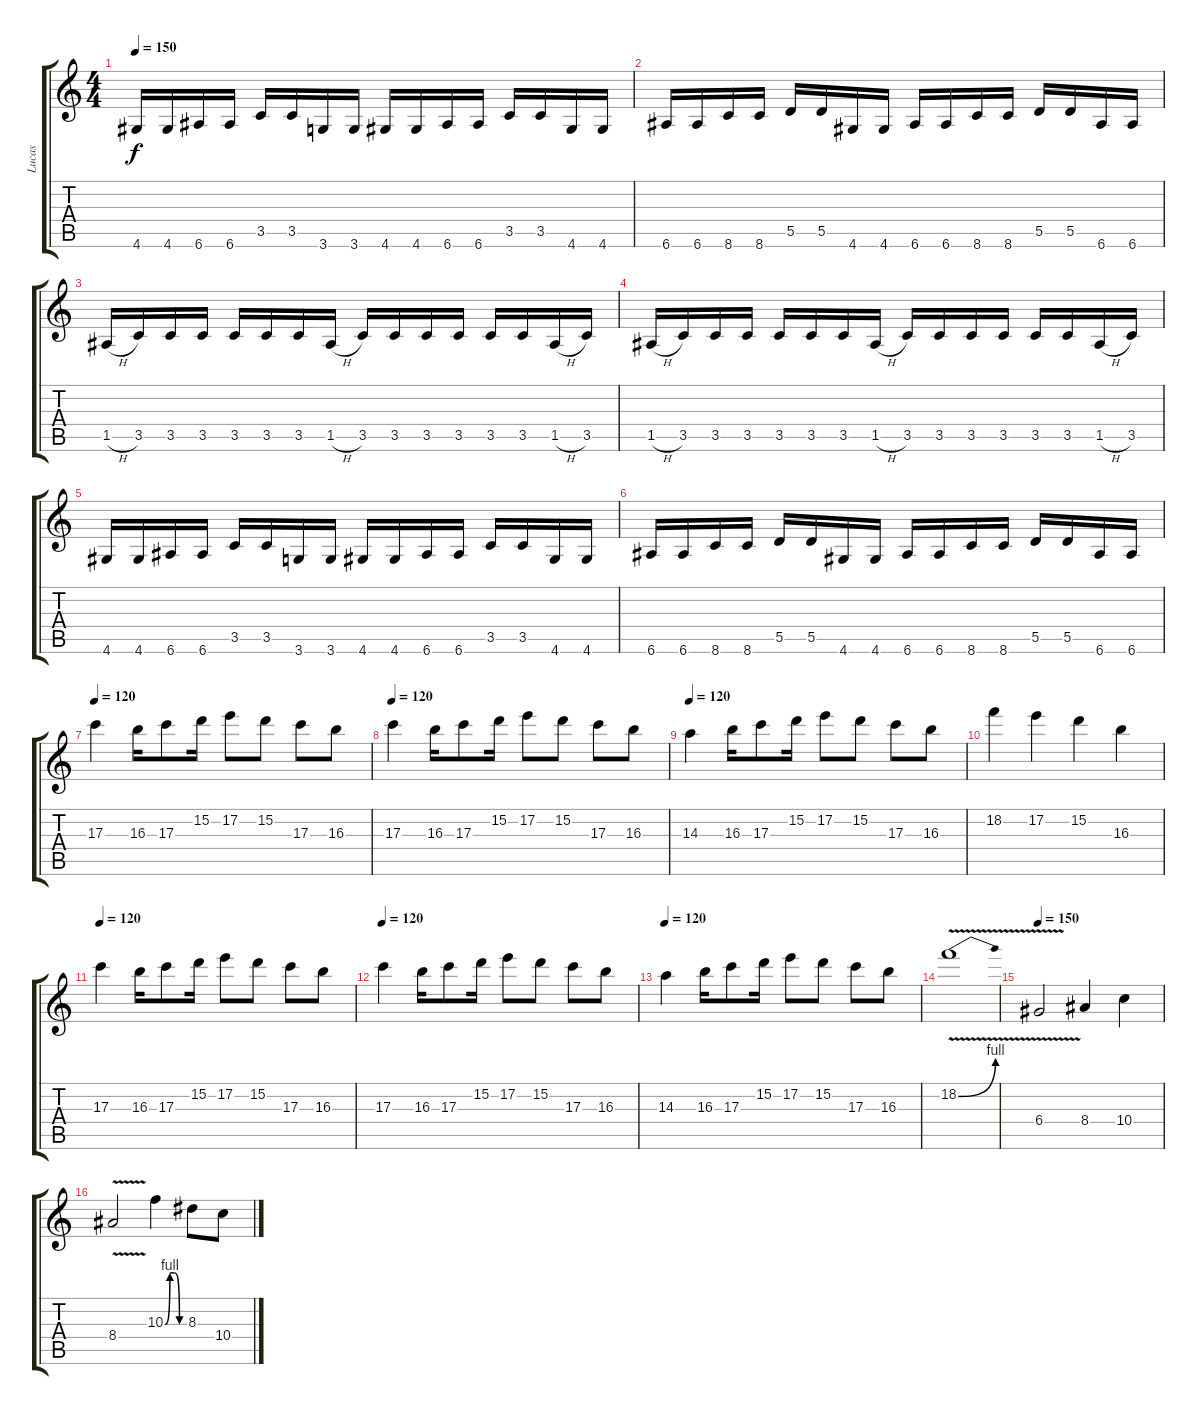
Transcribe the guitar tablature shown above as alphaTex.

\track ("Lucas" "Lucas") {instrument overdrivenguitar}
\staff {score tabs}
\tuning (E4 B3 G3 D3 A2 E2) {hide}
\ts (4 4)
\tempo 150
\clef g2
\ks c
4.6.16{dy f} 4.6.16 6.6.16 6.6.16 3.5.16 3.5.16 3.6.16 3.6.16 4.6.16 4.6.16 6.6.16 6.6.16 3.5.16 3.5.16 4.6.16 4.6.16 |
6.6.16 6.6.16 8.6.16 8.6.16 5.5.16 5.5.16 4.6.16 4.6.16 6.6.16 6.6.16 8.6.16 8.6.16 5.5.16 5.5.16 6.6.16 6.6.16 |
1.5{h}.16 3.5.16 3.5.16 3.5.16 3.5.16 3.5.16 3.5.16 1.5{h}.16 3.5.16 3.5.16 3.5.16 3.5.16 3.5.16 3.5.16 1.5{h}.16 3.5.16 |
1.5{h}.16 3.5.16 3.5.16 3.5.16 3.5.16 3.5.16 3.5.16 1.5{h}.16 3.5.16 3.5.16 3.5.16 3.5.16 3.5.16 3.5.16 1.5{h}.16 3.5.16 |
4.6.16 4.6.16 6.6.16 6.6.16 3.5.16 3.5.16 3.6.16 3.6.16 4.6.16 4.6.16 6.6.16 6.6.16 3.5.16 3.5.16 4.6.16 4.6.16 |
6.6.16 6.6.16 8.6.16 8.6.16 5.5.16 5.5.16 4.6.16 4.6.16 6.6.16 6.6.16 8.6.16 8.6.16 5.5.16 5.5.16 6.6.16 6.6.16 |
\tempo 120
17.3.4 16.3.16 17.3.8 15.2.16 17.2.8 15.2.8 17.3.8 16.3.8 |
\tempo 120
17.3.4 16.3.16 17.3.8 15.2.16 17.2.8 15.2.8 17.3.8 16.3.8 |
\tempo 120
14.3.4 16.3.16 17.3.8 15.2.16 17.2.8 15.2.8 17.3.8 16.3.8 |
18.2.4 17.2.4 15.2.4 16.3.4 |
\tempo 120
17.3.4 16.3.16 17.3.8 15.2.16 17.2.8 15.2.8 17.3.8 16.3.8 |
\tempo 120
17.3.4 16.3.16 17.3.8 15.2.16 17.2.8 15.2.8 17.3.8 16.3.8 |
\tempo 120
14.3.4 16.3.16 17.3.8 15.2.16 17.2.8 15.2.8 17.3.8 16.3.8 |
18.2{be (bend 0 0 60 4) v}.1 |
\tempo 150
6.4{v}.2{volume 16} 8.4.4 10.4.4 |
8.4{v}.2 10.3{be (custom 0 0 15 4 30 4 45 0 60 0)}.4 8.3.8 10.4.8
